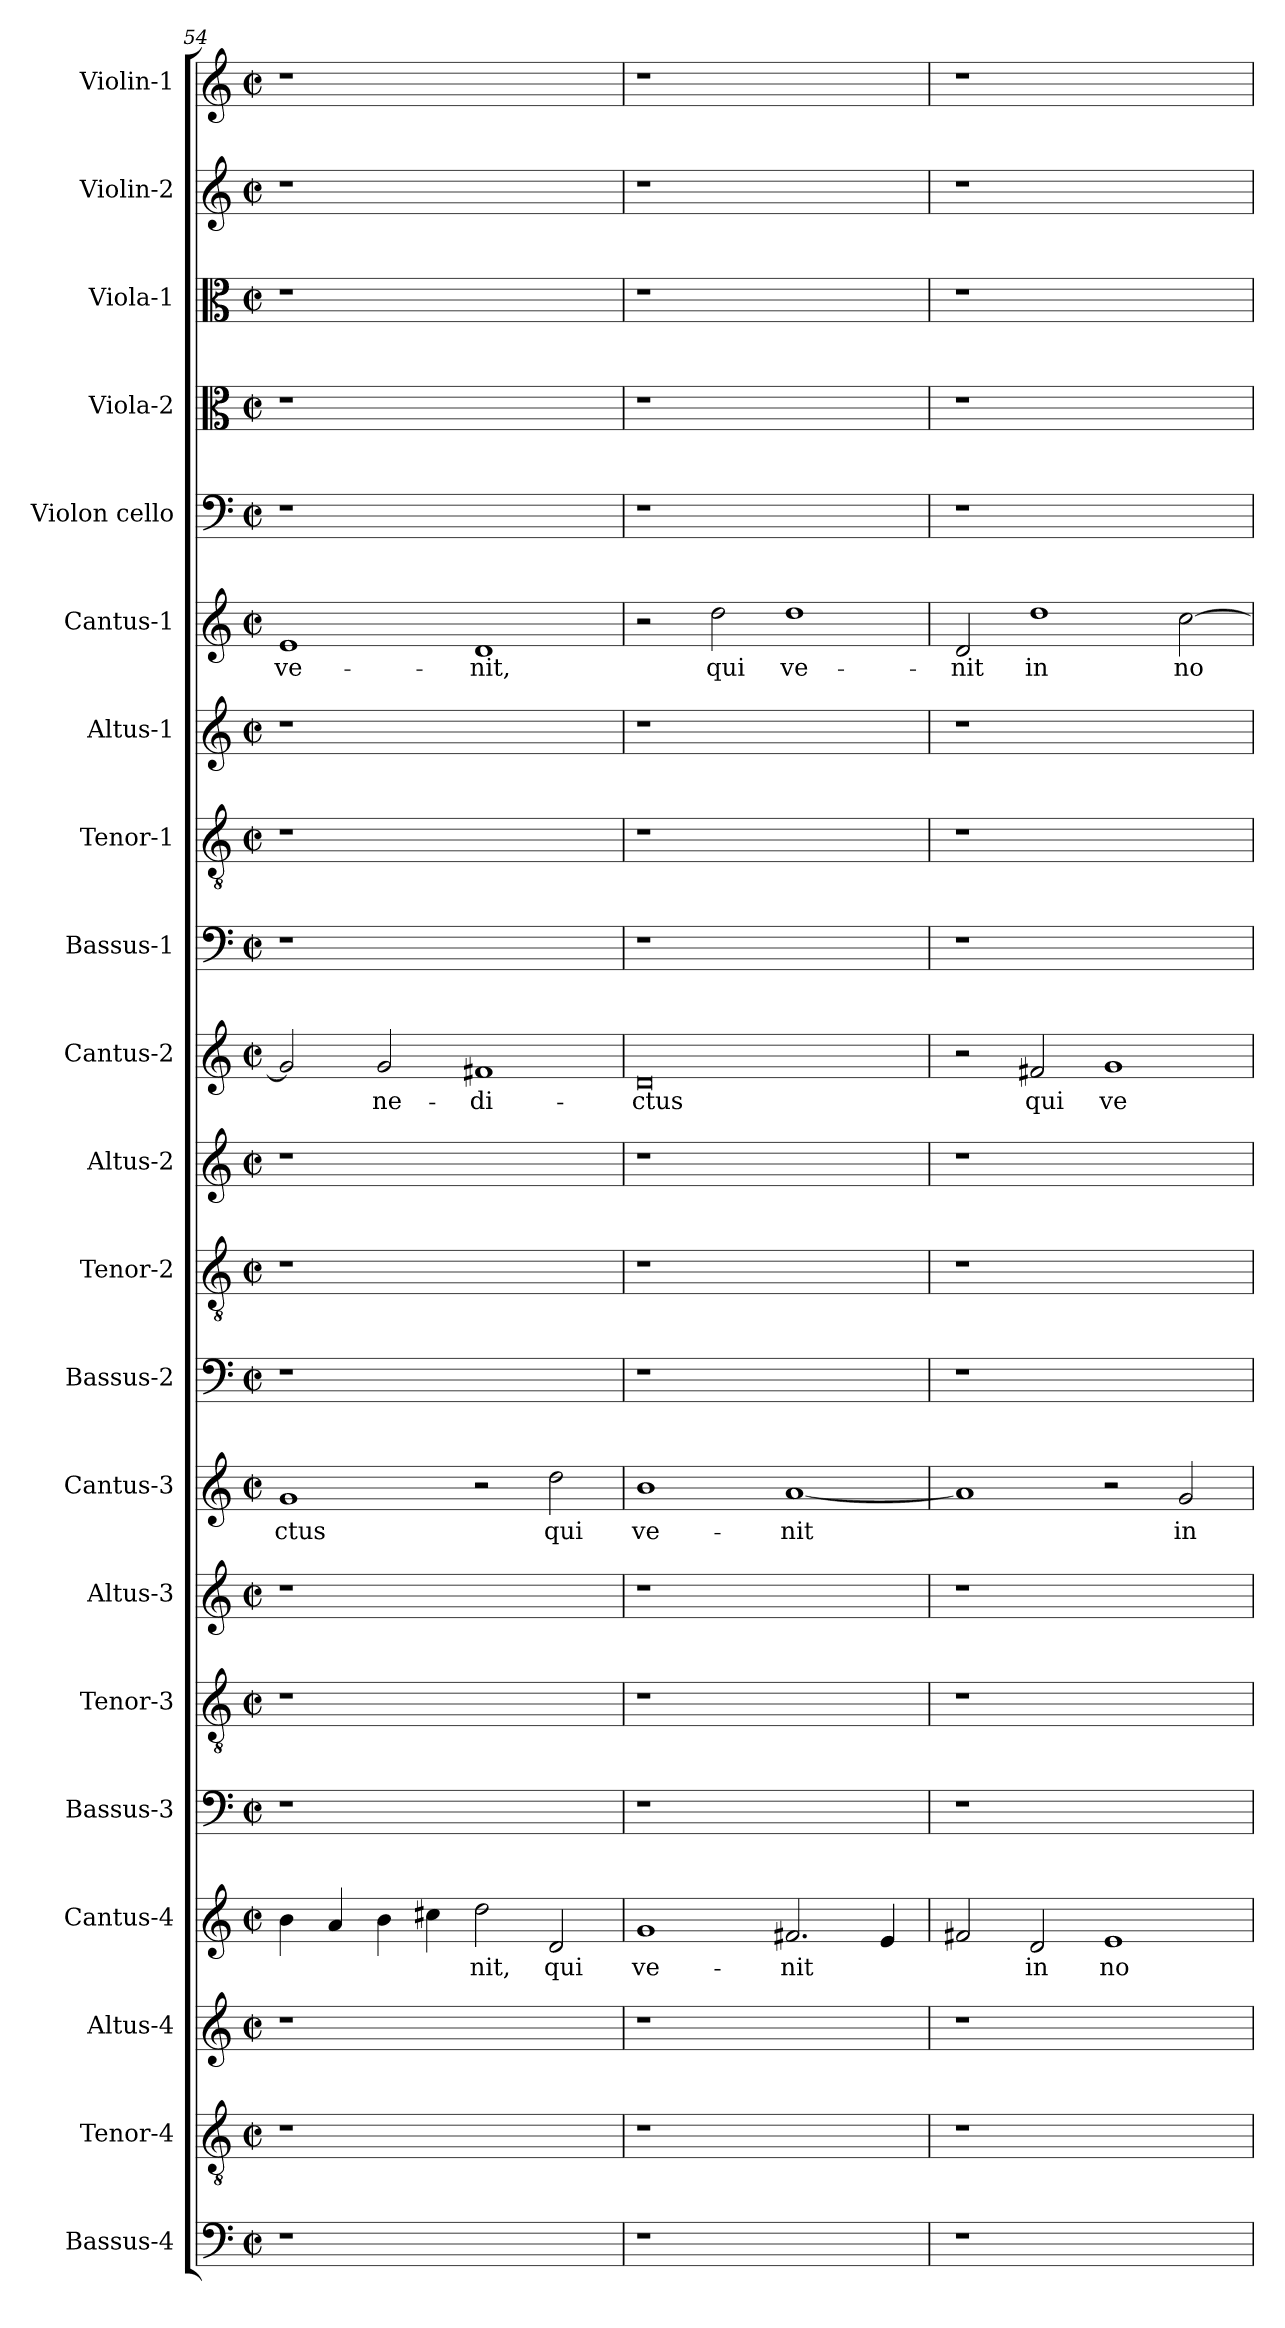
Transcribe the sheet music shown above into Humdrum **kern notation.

**kern	**kern	**kern	**kern	**text	**kern	**kern	**kern	**kern	**text	**kern	**kern	**kern	**kern	**text	**kern	**kern	**kern	**kern	**text	**kern	**kern	**kern	**kern	**kern
*part21	*part20	*part19	*part18	*part18	*part17	*part16	*part15	*part14	*part14	*part13	*part12	*part11	*part10	*part10	*part9	*part8	*part7	*part6	*part6	*part5	*part4	*part3	*part2	*part1
*staff21	*staff20	*staff19	*staff18	*staff18	*staff17	*staff16	*staff15	*staff14	*staff14	*staff13	*staff12	*staff11	*staff10	*staff10	*staff9	*staff8	*staff7	*staff6	*staff6	*staff5	*staff4	*staff3	*staff2	*staff1
*I"Bassus-4	*I"Tenor-4	*I"Altus-4	*I"Cantus-4	*	*I"Bassus-3	*I"Tenor-3	*I"Altus-3	*I"Cantus-3	*	*I"Bassus-2	*I"Tenor-2	*I"Altus-2	*I"Cantus-2	*	*I"Bassus-1	*I"Tenor-1	*I"Altus-1	*I"Cantus-1	*	*I"Violon cello	*I"Viola-2	*I"Viola-1	*I"Violin-2	*I"Violin-1
*I'B4	*I'T4	*I'A4	*I'C4	*	*I'B3	*I'T3	*I'A3	*I'C3	*	*I'B2	*I'T2	*I'A-2	*I'C2	*	*I'B1	*I'T1	*I'A1	*I'C1	*	*I'Vc	*I'Va2	*I'Va1	*I'Vi2	*I'Vi1
*clefF4	*clefGv2	*clefG2	*clefG2	*	*clefF4	*clefGv2	*clefG2	*clefG2	*	*clefF4	*clefGv2	*clefG2	*clefG2	*	*clefF4	*clefGv2	*clefG2	*clefG2	*	*clefF4	*clefC3	*clefC3	*clefG2	*clefG2
*k[]	*k[]	*k[]	*k[]	*	*k[]	*k[]	*k[]	*k[]	*	*k[]	*k[]	*k[]	*k[]	*	*k[]	*k[]	*k[]	*k[]	*	*k[]	*k[]	*k[]	*k[]	*k[]
*C:	*C:	*C:	*C:	*	*C:	*C:	*C:	*C:	*	*C:	*C:	*C:	*C:	*	*C:	*C:	*C:	*C:	*	*C:	*C:	*C:	*C:	*C:
*M2/2	*M2/2	*M2/2	*M2/2	*	*M2/2	*M2/2	*M2/2	*M2/2	*	*M2/2	*M2/2	*M2/2	*M2/2	*	*M2/2	*M2/2	*M2/2	*M2/2	*	*M2/2	*M2/2	*M2/2	*M2/2	*M2/2
*met(c|)	*met(c|)	*met(c|)	*met(c|)	*	*met(c|)	*met(c|)	*met(c|)	*met(c|)	*	*met(c|)	*met(c|)	*met(c|)	*met(c|)	*	*met(c|)	*met(c|)	*met(c|)	*met(c|)	*	*met(c|)	*met(c|)	*met(c|)	*met(c|)	*met(c|)
=54	=54	=54	=54	=54	=54	=54	=54	=54	=54	=54	=54	=54	=54	=54	=54	=54	=54	=54	=54	=54	=54	=54	=54	=54
!	!	!	!	!	!	!	!	!	!LO:LY:b	!	!	!	!	!	!	!	!	!	!LO:LY:b	!	!	!	!	!
1r	1r	1r	4b\	.	1r	1r	1r	1g	-ctus	1r	1r	1r	2g/]	.	1r	1r	1r	1e	ve-	1r	1r	1r	1r	1r
.	.	.	4a/	.	.	.	.	.	.	.	.	.	.	.	.	.	.	.	.	.	.	.	.	.
!	!	!	!	!	!	!	!	!	!	!	!	!	!	!LO:LY:b	!	!	!	!	!	!	!	!	!	!
.	.	.	4b\	.	.	.	.	.	.	.	.	.	2g/	-ne-	.	.	.	.	.	.	.	.	.	.
.	.	.	4cc#X\	.	.	.	.	.	.	.	.	.	.	.	.	.	.	.	.	.	.	.	.	.
!	!	!	!	!LO:LY:b	!	!	!	!	!	!	!	!	!	!LO:LY:b	!	!	!	!	!LO:LY:b	!	!	!	!	!
1ryy	1ryy	1ryy	2dd\	-nit,	1ryy	1ryy	1ryy	2r	.	1ryy	1ryy	1ryy	1f#X	-di-	1ryy	1ryy	1ryy	1d	-nit,	1ryy	1ryy	1ryy	1ryy	1ryy
!	!	!	!	!LO:LY:b	!	!	!	!	!LO:LY:b	!	!	!	!	!	!	!	!	!	!	!	!	!	!	!
.	.	.	2d/	qui	.	.	.	2dd\	qui	.	.	.	.	.	.	.	.	.	.	.	.	.	.	.
=55	=55	=55	=55	=55	=55	=55	=55	=55	=55	=55	=55	=55	=55	=55	=55	=55	=55	=55	=55	=55	=55	=55	=55	=55
!	!	!	!	!LO:LY:b	!	!	!	!	!LO:LY:b	!	!	!	!	!LO:LY:b	!	!	!	!	!	!	!	!	!	!
1r	1r	1r	1g	ve-	1r	1r	1r	1b	ve-	1r	1r	1r	0d	-ctus	1r	1r	1r	2r	.	1r	1r	1r	1r	1r
!	!	!	!	!	!	!	!	!	!	!	!	!	!	!	!	!	!	!	!LO:LY:b	!	!	!	!	!
.	.	.	.	.	.	.	.	.	.	.	.	.	.	.	.	.	.	2dd\	qui	.	.	.	.	.
!	!	!	!	!LO:LY:b	!	!	!	!	!LO:LY:b	!	!	!	!	!	!	!	!	!	!LO:LY:b	!	!	!	!	!
1ryy	1ryy	1ryy	2.f#X/	-nit	1ryy	1ryy	1ryy	[1a	-nit	1ryy	1ryy	1ryy	.	.	1ryy	1ryy	1ryy	1dd	ve-	1ryy	1ryy	1ryy	1ryy	1ryy
.	.	.	4e/	.	.	.	.	.	.	.	.	.	.	.	.	.	.	.	.	.	.	.	.	.
=56	=56	=56	=56	=56	=56	=56	=56	=56	=56	=56	=56	=56	=56	=56	=56	=56	=56	=56	=56	=56	=56	=56	=56	=56
!	!	!	!	!	!	!	!	!	!	!	!	!	!	!	!	!	!	!	!LO:LY:b	!	!	!	!	!
1r	1r	1r	2f#X/	.	1r	1r	1r	1a]	.	1r	1r	1r	2r	.	1r	1r	1r	2d/	-nit	1r	1r	1r	1r	1r
!	!	!	!	!LO:LY:b	!	!	!	!	!	!	!	!	!	!LO:LY:b	!	!	!	!	!LO:LY:b	!	!	!	!	!
.	.	.	2d/	in	.	.	.	.	.	.	.	.	2f#X/	qui	.	.	.	1dd	in	.	.	.	.	.
!	!	!	!	!LO:LY:b	!	!	!	!	!	!	!	!	!	!LO:LY:b	!	!	!	!	!	!	!	!	!	!
1ryy	1ryy	1ryy	1e	no-	1ryy	1ryy	1ryy	2r	.	1ryy	1ryy	1ryy	1g	ve-	1ryy	1ryy	1ryy	.	.	1ryy	1ryy	1ryy	1ryy	1ryy
!	!	!	!	!	!	!	!	!	!LO:LY:b	!	!	!	!	!	!	!	!	!	!LO:LY:b	!	!	!	!	!
.	.	.	.	.	.	.	.	2g/	in	.	.	.	.	.	.	.	.	[2cc\	no-	.	.	.	.	.
=	=	=	=	=	=	=	=	=	=	=	=	=	=	=	=	=	=	=	=	=	=	=	=	=
*-	*-	*-	*-	*-	*-	*-	*-	*-	*-	*-	*-	*-	*-	*-	*-	*-	*-	*-	*-	*-	*-	*-	*-	*-
